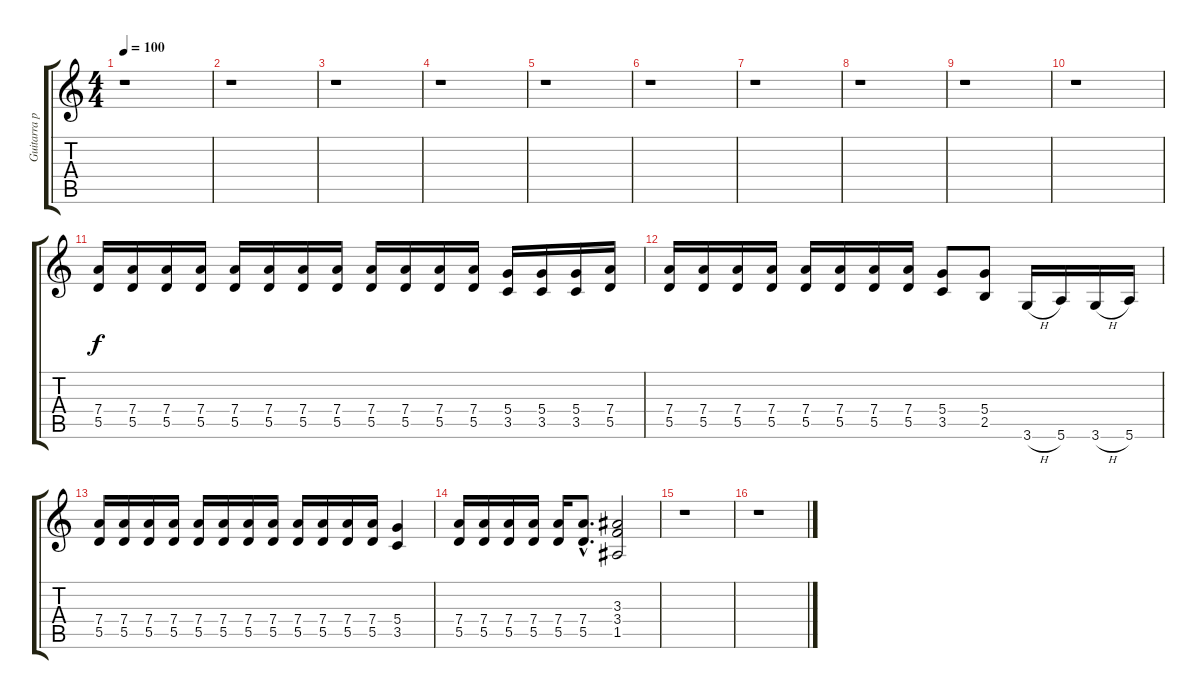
\track ("Guitarra pulida" "Guitarra p") {instrument electricguitarjazz}
\staff {score tabs}
\tuning (E4 B3 G3 D3 A2 E2) {hide}
\ts (4 4)
\tempo 100
\clef g2
\ks c
r.1{dy f} |
r.1 |
r.1 |
r.1 |
r.1 |
r.1 |
r.1 |
r.1 |
r.1 |
r.1 |
(7.4 5.5).16 (7.4 5.5).16 (7.4 5.5).16 (7.4 5.5).16 (7.4 5.5).16 (7.4 5.5).16 (7.4 5.5).16 (7.4 5.5).16 (7.4 5.5).16 (7.4 5.5).16 (7.4 5.5).16 (7.4 5.5).16 (5.4 3.5).16 (5.4 3.5).16 (5.4 3.5).16 (7.4 5.5).16 |
(7.4 5.5).16 (7.4 5.5).16 (7.4 5.5).16 (7.4 5.5).16 (7.4 5.5).16 (7.4 5.5).16 (7.4 5.5).16 (7.4 5.5).16 (5.4 3.5).8 (5.4 2.5).8 3.6{h}.16 5.6.16 3.6{h}.16 5.6.16 |
(7.4 5.5).16 (7.4 5.5).16 (7.4 5.5).16 (7.4 5.5).16 (7.4 5.5).16 (7.4 5.5).16 (7.4 5.5).16 (7.4 5.5).16 (7.4 5.5).16 (7.4 5.5).16 (7.4 5.5).16 (7.4 5.5).16 (5.4 3.5).4 |
(7.4 5.5).16 (7.4 5.5).16 (7.4 5.5).16 (7.4 5.5).16 (7.4 5.5).16 (7.4{hac} 5.5{hac}).8{d} (3.3 3.4 1.5).2 |
r.1 |
r.1
